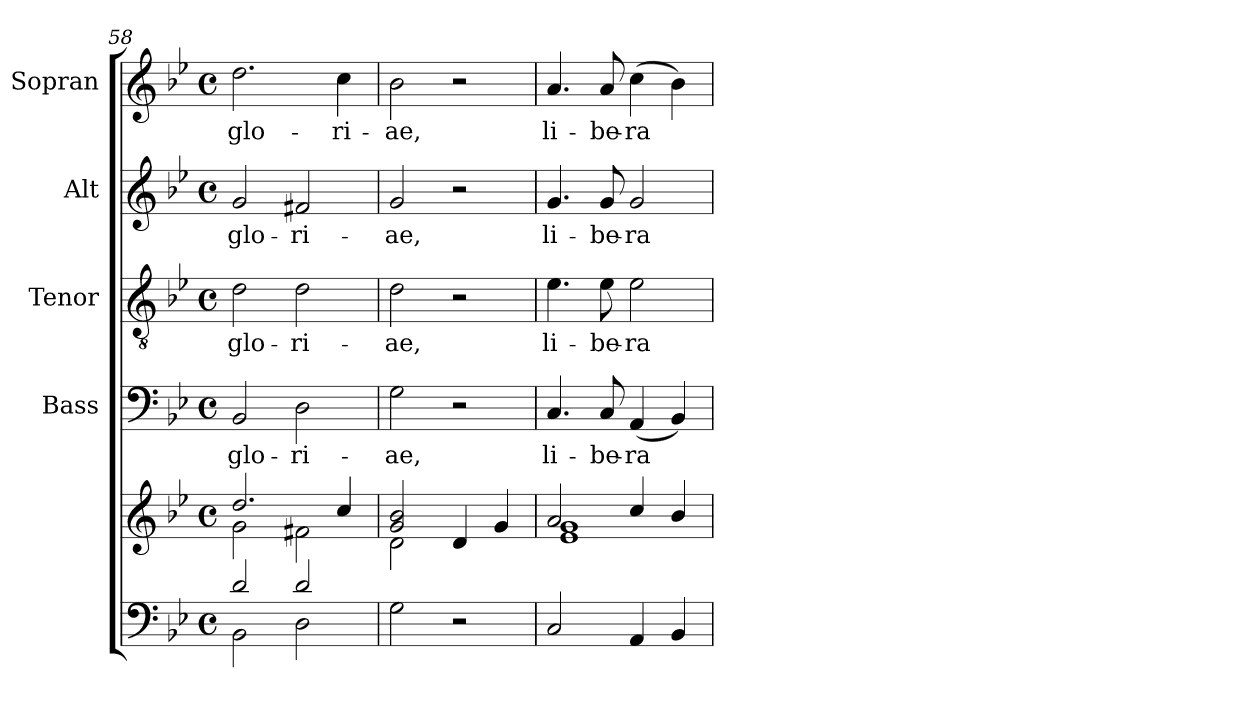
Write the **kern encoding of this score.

**kern	**kern	**kern	**text	**kern	**text	**kern	**text	**kern	**text
*part5	*part5	*part4	*part4	*part3	*part3	*part2	*part2	*part1	*part1
*staff6	*staff5	*staff4	*staff4	*staff3	*staff3	*staff2	*staff2	*staff1	*staff1
*	*	*I"Bass	*	*I"Tenor	*	*I"Alt	*	*I"Sopran	*
*	*	*I'B.	*	*I'T.	*	*I'A.	*	*I'S.	*
*clefF4	*clefG2	*clefF4	*	*clefGv2	*	*clefG2	*	*clefG2	*
*k[b-e-]	*k[b-e-]	*k[b-e-]	*	*k[b-e-]	*	*k[b-e-]	*	*k[b-e-]	*
*B-:	*B-:	*B-:	*	*B-:	*	*B-:	*	*B-:	*
*M4/4	*M4/4	*M4/4	*	*M4/4	*	*M4/4	*	*M4/4	*
*met(c)	*met(c)	*met(c)	*	*met(c)	*	*met(c)	*	*met(c)	*
=58	=58	=58	=58	=58	=58	=58	=58	=58	=58
*^	*^	*	*	*	*	*	*	*	*
!	!	!	!	!	!LO:LY:b	!	!LO:LY:b	!	!LO:LY:b	!	!LO:LY:b
2d/	2BB-\	2.dd/	2g\	2BB-/	glo-	2d\	glo-	2g/	glo-	2.dd\	glo-
!	!	!	!	!	!LO:LY:b	!	!LO:LY:b	!	!LO:LY:b	!	!
2d/	2D\	.	2f#X\	2D\	-ri-	2d\	-ri-	2f#X/	-ri-	.	.
!	!	!	!	!	!	!	!	!	!	!	!LO:LY:b
.	.	4cc/	.	.	.	.	.	.	.	4cc\	-ri-
*v	*v	*	*	*	*	*	*	*	*	*	*
!!LO:PB:g=z
=59	=59	=59	=59	=59	=59	=59	=59	=59	=59	=59
!	!	!	!	!LO:LY:b	!	!LO:LY:b	!	!LO:LY:b	!	!LO:LY:b
2G\	2g/ 2b-/	2d\	2G\	-ae,	2d\	-ae,	2g/	-ae,	2b-\	-ae,
2r	4d/	2ryy	2r	.	2r	.	2r	.	2r	.
.	4g/	.	.	.	.	.	.	.	.	.
=60	=60	=60	=60	=60	=60	=60	=60	=60	=60	=60
!	!	!	!	!LO:LY:b	!	!LO:LY:b	!	!LO:LY:b	!	!LO:LY:b
2C/	2a/	1e- 1g	4.C/	li-	4.e-\	li-	4.g/	li-	4.a/	li-
!	!	!	!	!LO:LY:b	!	!LO:LY:b	!	!LO:LY:b	!	!LO:LY:b
.	.	.	8C/	-be-	8e-\	-be-	8g/	-be-	8a/	-be-
!	!	!	!	!LO:LY:b	!	!LO:LY:b	!	!LO:LY:b	!	!LO:LY:b
4AA/	4cc/	.	(<4AA/	-ra	2e-\	-ra	2g/	-ra	(>4cc\	-ra
4BB-/	4b-/	.	4BB-/)	.	.	.	.	.	4b-\)	.
*	*v	*v	*	*	*	*	*	*	*	*
=	=	=	=	=	=	=	=	=	=
*-	*-	*-	*-	*-	*-	*-	*-	*-	*-
